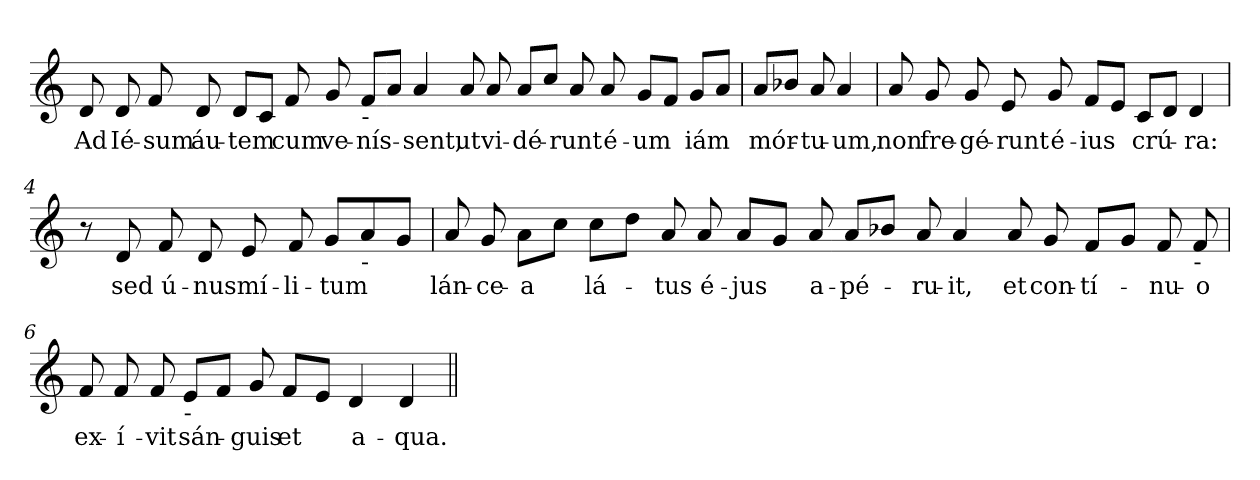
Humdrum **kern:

**kern	**text
*part1	*part1
*staff1	*staff1
*clefG2	*
*k[]	*
*C:	*
=1	=1
!	!LO:LY:b
8d/	Ad
!	!LO:LY:b
8d/	Ié-
!	!LO:LY:b
8f/	-sum
!	!LO:LY:b
8d/	áu-
!	!LO:LY:b
8d/L	-tem
8c/J	.
!	!LO:LY:b
8f/	cum
!	!LO:LY:b
8g/	ve-
!LO:TX:b:t=-	!
!	!LO:LY:b
8f/L	-nís-
8a/J	.
!	!LO:LY:b
4a/	-sent,
!	!LO:LY:b
8a/	ut
!	!LO:LY:b
8a/	vi-
!	!LO:LY:b
8a/L	-dé-
8cc/J	.
!	!LO:LY:b
8a/	-runt
!	!LO:LY:b
8a/	é-
!	!LO:LY:b
8g/L	-um
8f/J	.
!	!LO:LY:b
8g/L	iám
8a/J	.
!!LO:LB:g=z
=2	=2
!	!LO:LY:b
8a/L	mór-
8b-X/J	.
!	!LO:LY:b
8a/	-tu-
!	!LO:LY:b
4a/	-um,
=3	=3
!	!LO:LY:b
8a/	non
!	!LO:LY:b
8g/	fre-
!	!LO:LY:b
8g/	-gé-
!	!LO:LY:b:rj
8e/	-runt
!	!LO:LY:b
8g/	é-
!	!LO:LY:b
8f/L	-ius
8e/J	.
!	!LO:LY:b
8c/L	crú-
8d/J	.
!	!LO:LY:b
4d/	-ra:
=4	=4
8r	.
!	!LO:LY:b
8d/	sed
!	!LO:LY:b
8f/	ú-
!	!LO:LY:b
8d/	-nus
!	!LO:LY:b
8e/	mí-
!	!LO:LY:b
8f/	-li-
!	!LO:LY:b
8g/L	-tum
!LO:TX:b:t=-	!
8a/	.
8g/J	.
!!LO:LB:g=z
=5	=5
!	!LO:LY:b
8a/	lán-
!	!LO:LY:b
8g/	-ce-
!	!LO:LY:b
8a\L	-a
8cc\J	.
!	!LO:LY:b
8cc\L	lá-
8dd\J	.
!	!LO:LY:b
8a/	-tus
!	!LO:LY:b
8a/	é-
!	!LO:LY:b
8a/L	-jus
8g/J	.
!	!LO:LY:b
8a/	a-
!	!LO:LY:b
8a/L	-pé-
8b-X/J	.
!	!LO:LY:b
8a/	-ru-
!	!LO:LY:b
4a/	-it,
!	!LO:LY:b
8a/	et
!	!LO:LY:b
8g/	con-
!	!LO:LY:b
8f/L	-tí-
8g/J	.
!	!LO:LY:b
8f/	-nu-
!LO:TX:b:t=-	!
!	!LO:LY:b
8f/	-o
!!LO:LB:g=z
=6	=6
!	!LO:LY:b
8f/	ex-
!	!LO:LY:b
8f/	-í-
!	!LO:LY:b
8f/	-vit
!LO:TX:b:t=-	!
!	!LO:LY:b
8e/L	sán-
8f/J	.
!	!LO:LY:b
8g/	-guis
!	!LO:LY:b
8f/L	et
8e/J	.
!	!LO:LY:b
4d/	a-
!	!LO:LY:b
4d/	-qua.
=||	=||
*-	*-
